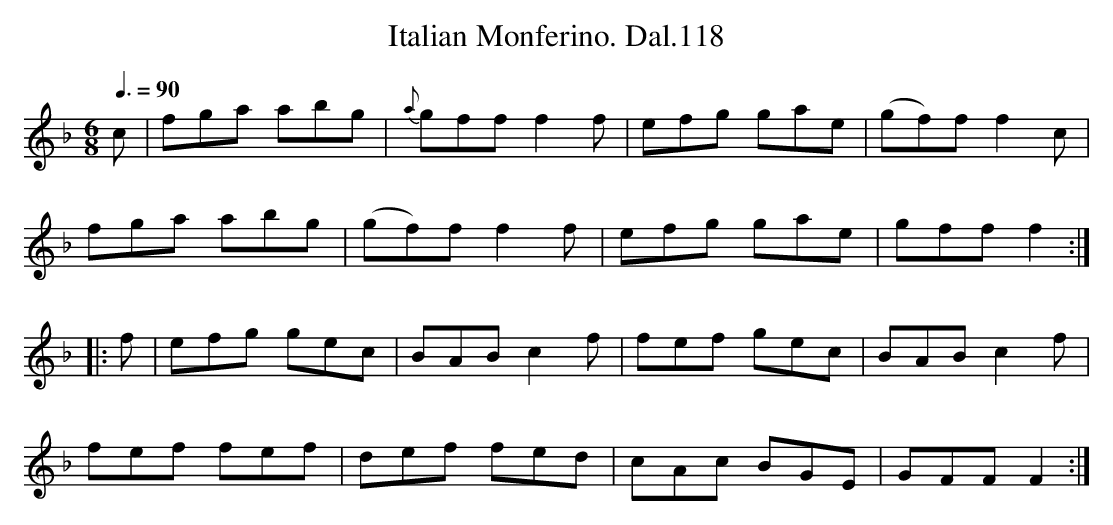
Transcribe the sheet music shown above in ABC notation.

X:1
T:Italian Monferino. Dal.118
M:6/8
L:1/8
Q:3/8=90
K:F
c | fga abg | {a}gff f2f | efg gae | (gf)f f2c |
fga abg | (gf)f f2f | efg gae | gff f2 :|
|: f | efg gec | BAB c2f | fef gec | BAB c2f |
fef fef | def fed | cAc BGE | GFF F2 :|
